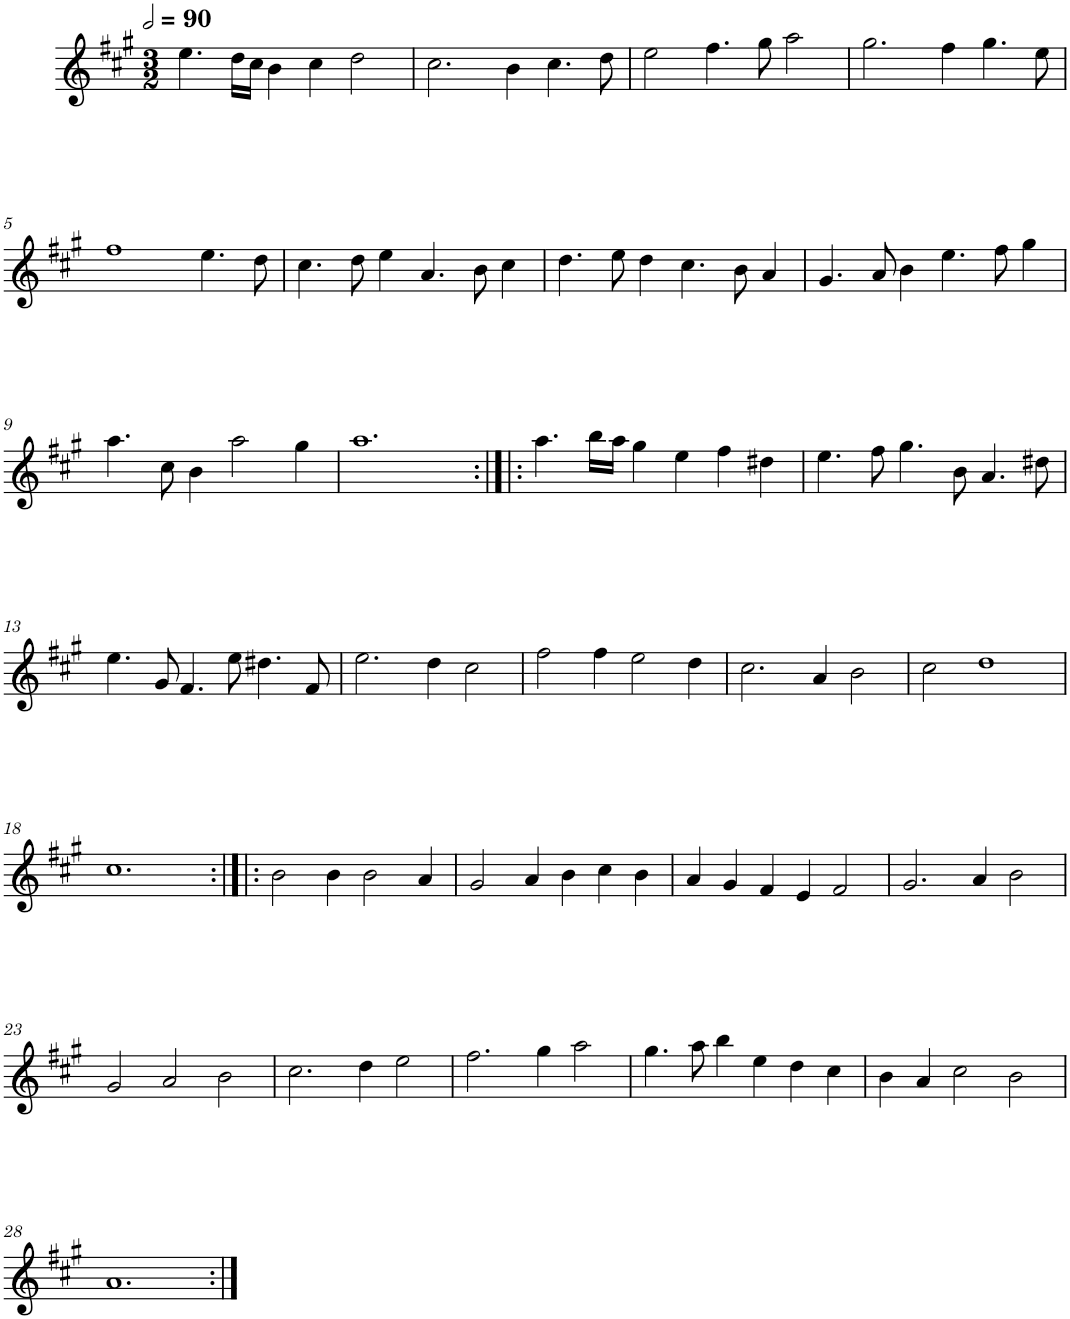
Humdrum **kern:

**kern
*part1
*staff1
*I"Quatre parties
*clefG2
*k[f#c#g#]
*M3/2
*MM180
=1
4.ee\
16dd\LL
16cc#\JJ
4b\
4cc#\
2dd\
=2
2.cc#\
4b\
4.cc#\
8dd\
=3
2ee\
4.ff#\
8gg#\
2aa\
=4
2.gg#\
4ff#\
4.gg#\
8ee\
!!LO:LB:g=z
=5
1ff#
4.ee\
8dd\
=6
4.cc#\
8dd\
4ee\
4.a/
8b\
4cc#\
=7
4.dd\
8ee\
4dd\
4.cc#\
8b\
4a/
=8
4.g#/
8a/
4b\
4.ee\
8ff#\
4gg#\
!!LO:LB:g=z
=9
4.aa\
8cc#\
4b\
2aa\
4gg#\
=10
1.aa
=11:|!|:
4.aa\
16bb\LL
16aa\JJ
4gg#\
4ee\
4ff#\
4dd#X\
=12
4.ee\
8ff#\
4.gg#\
8b\
4.a/
8dd#X\
!!LO:LB:g=z
=13
4.ee\
8g#/
4.f#/
8ee\
4.dd#X\
8f#/
=14
2.ee\
4dd\
2cc#\
=15
2ff#\
4ff#\
2ee\
4dd\
=16
2.cc#\
4a/
2b\
=17
2cc#\
1dd
!!LO:LB:g=z
=18
1.cc#
=19:|!|:
2b\
4b\
2b\
4a/
=20
2g#/
4a/
4b\
4cc#\
4b\
=21
4a/
4g#/
4f#/
4e/
2f#/
=22
2.g#/
4a/
2b\
!!LO:LB:g=z
=23
2g#/
2a/
2b\
=24
2.cc#\
4dd\
2ee\
=25
2.ff#\
4gg#\
2aa\
=26
4.gg#\
8aa\
4bb\
4ee\
4dd\
4cc#\
=27
4b\
4a/
2cc#\
2b\
!!LO:LB:g=z
=28
1.a
=:|!
*-
